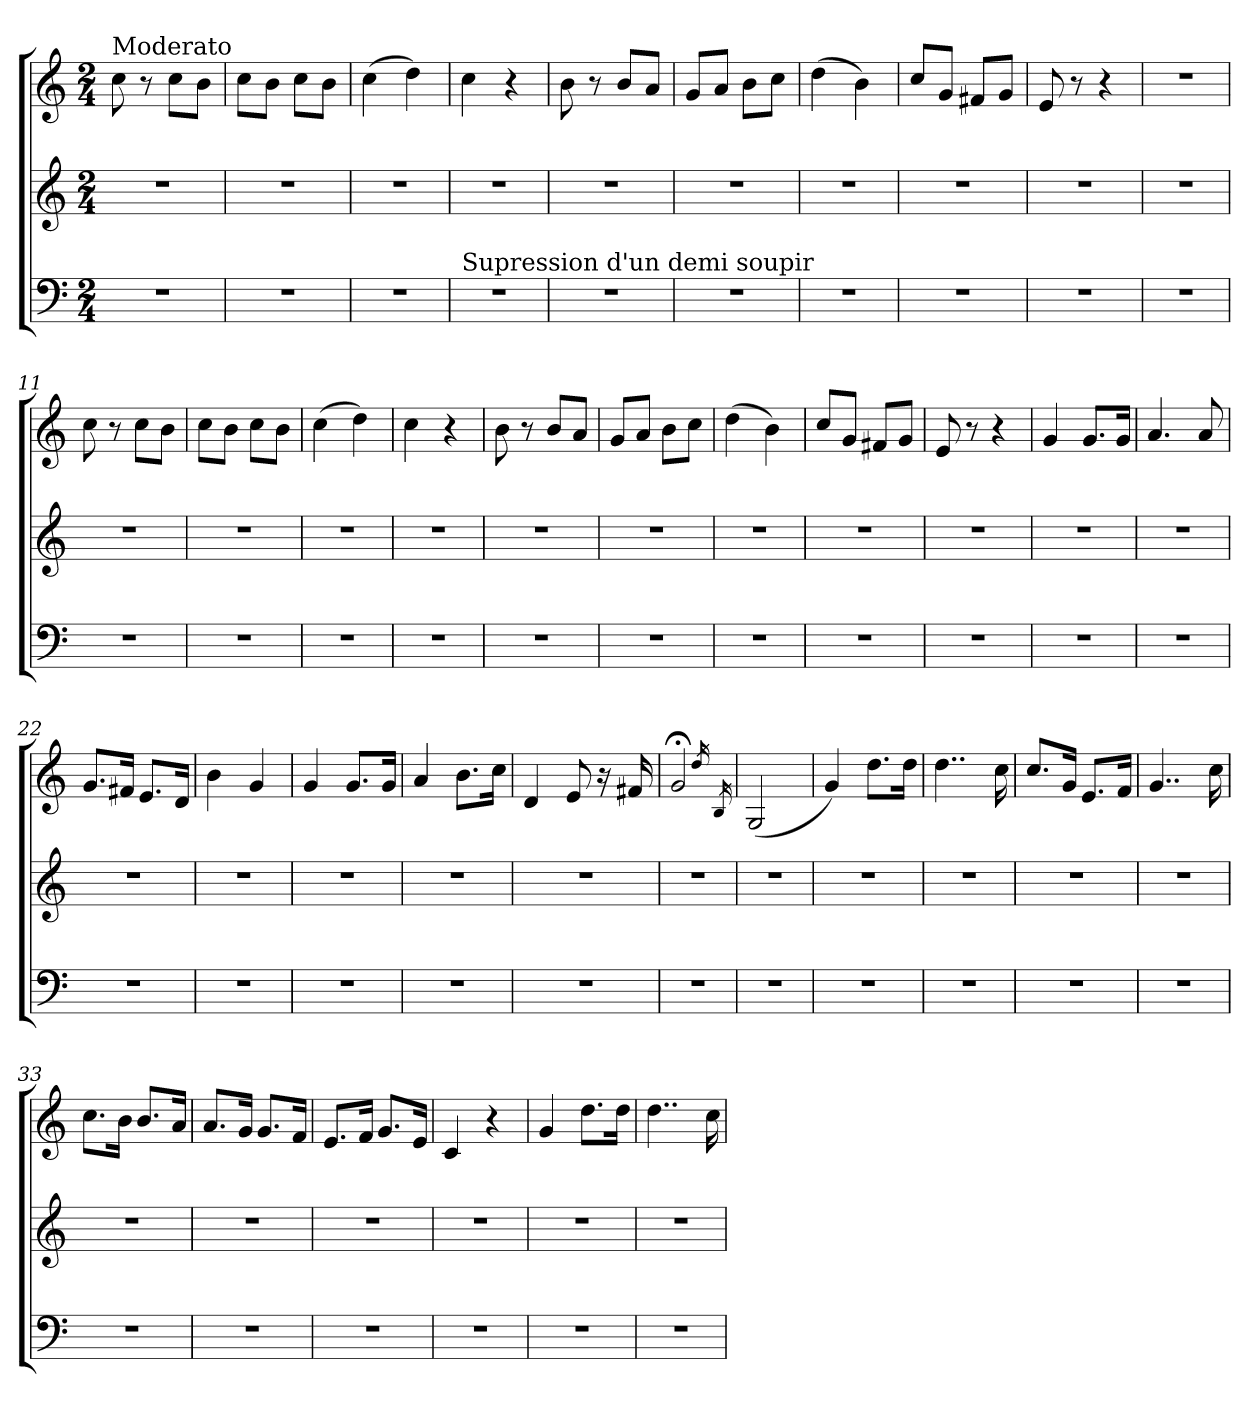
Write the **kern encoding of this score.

**kern	**kern	**kern
*part3	*part2	*part1
*staff3	*staff2	*staff1
*clefF4	*clefG2	*clefG2
*k[]	*k[]	*k[]
*C:	*C:	*C:
*M2/4	*M2/4	*M2/4
=1	=1	=1
!	!	!LO:TX:a:t=Moderato
2r	2r	8cc\
.	.	8r
.	.	8cc\L
.	.	8b\J
=2	=2	=2
2r	2r	8cc\L
.	.	8b\J
.	.	8cc\L
.	.	8b\J
=3	=3	=3
2r	2r	(>4cc\
.	.	4dd\)
=4	=4	=4
!LO:TX:a:t=Supression d'un demi soupir	!	!
2r	2r	4cc\
.	.	4r
=5	=5	=5
2r	2r	8b\
.	.	8r
.	.	8b/L
.	.	8a/J
=6	=6	=6
2r	2r	8g/L
.	.	8a/J
.	.	8b\L
.	.	8cc\J
=7	=7	=7
2r	2r	(>4dd\
.	.	4b\)
=8	=8	=8
2r	2r	8cc/L
.	.	8g/J
.	.	8f#X/L
.	.	8g/J
=9	=9	=9
2r	2r	8e/
.	.	8r
.	.	4r
!!LO:LB:g=z
=10	=10	=10
2r	2r	2r
=11	=11	=11
2r	2r	8cc\
.	.	8r
.	.	8cc\L
.	.	8b\J
=12	=12	=12
2r	2r	8cc\L
.	.	8b\J
.	.	8cc\L
.	.	8b\J
=13	=13	=13
2r	2r	(>4cc\
.	.	4dd\)
=14	=14	=14
2r	2r	4cc\
.	.	4r
=15	=15	=15
2r	2r	8b\
.	.	8r
.	.	8b/L
.	.	8a/J
=16	=16	=16
2r	2r	8g/L
.	.	8a/J
.	.	8b\L
.	.	8cc\J
=17	=17	=17
2r	2r	(>4dd\
.	.	4b\)
=18	=18	=18
2r	2r	8cc/L
.	.	8g/J
.	.	8f#X/L
.	.	8g/J
=19	=19	=19
2r	2r	8e/
.	.	8r
.	.	4r
!!LO:LB:g=z
=20	=20	=20
2r	2r	4g/
.	.	8.g/L
.	.	16g/Jk
=21	=21	=21
2r	2r	4.a/
.	.	8a/
=22	=22	=22
2r	2r	8.g/L
.	.	16f#X/Jk
.	.	8.e/L
.	.	16d/Jk
=23	=23	=23
2r	2r	4b\
.	.	4g/
=24	=24	=24
2r	2r	4g/
.	.	8.g/L
.	.	16g/Jk
=25	=25	=25
2r	2r	4a/
.	.	8.b\L
.	.	16cc\Jk
=26	=26	=26
2r	2r	4d/
.	.	8e/
.	.	16r
.	.	16f#X/
=27	=27	=27
2r	2r	2g;</
.	.	16qdd/
.	.	16qB/
!!LO:PB:g=z
=28	=28	=28
2r	2r	(<2G/
=29	=29	=29
2r	2r	4g/)
.	.	8.dd\L
.	.	16dd\Jk
=30	=30	=30
2r	2r	4..dd\
.	.	16cc\
=31	=31	=31
2r	2r	8.cc/L
.	.	16g/Jk
.	.	8.e/L
.	.	16f/Jk
!!LO:LB:g=z
=32	=32	=32
2r	2r	4..g/
.	.	16cc\
!!LO:LB:g=z
=33	=33	=33
2r	2r	8.cc\L
.	.	16b\Jk
.	.	8.b/L
.	.	16a/Jk
=34	=34	=34
2r	2r	8.a/L
.	.	16g/Jk
.	.	8.g/L
.	.	16f/Jk
=35	=35	=35
2r	2r	8.e/L
.	.	16f/Jk
.	.	8.g/L
.	.	16e/Jk
=36	=36	=36
2r	2r	4c/
.	.	4r
=37	=37	=37
2r	2r	4g/
.	.	8.dd\L
.	.	16dd\Jk
=38	=38	=38
2r	2r	4..dd\
.	.	16cc\
=	=	=
*-	*-	*-
